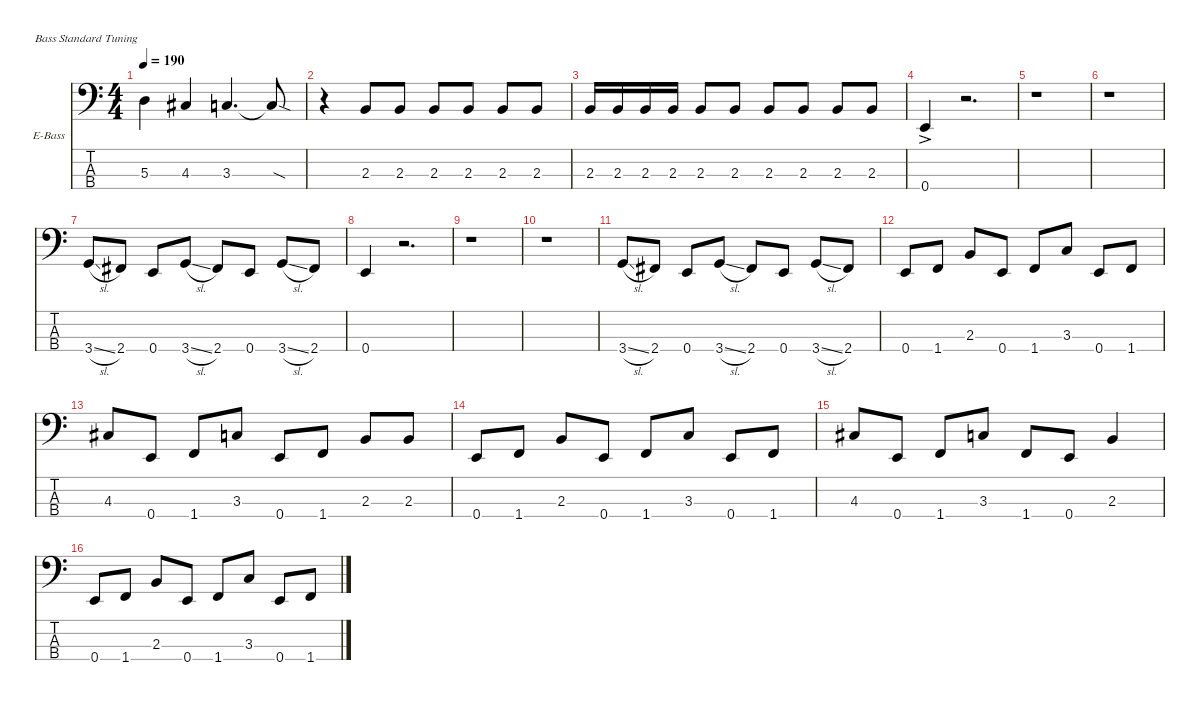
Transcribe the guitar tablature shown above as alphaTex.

\hideDynamics
\bracketExtendMode nobrackets
\firstSystemTrackNameOrientation horizontal
\otherSystemsTrackNameOrientation horizontal
\track ("Cliff Burton" "E-Bass") {instrument electricbassfinger}
\staff {score tabs}
\tuning (G2 D2 A1 E1)
\ts (4 4)
\tempo 190
\clef f4
\ks c
5.3.4{dy fff beam Down} 4.3{acc #}.4{beam Up} 3.3.4{d beam Up} 3.3{sod t}.8{dy f beam Up} |
r.4{beam Down} 2.3.8{dy fff beam Up} 2.3.8{beam Up} 2.3.8{beam Up} 2.3.8{beam Up} 2.3.8{beam Up} 2.3.8{beam Up} |
2.3.16{beam Up} 2.3.16{beam Up} 2.3.16{beam Up} 2.3.16{beam Up} 2.3.8{beam Up} 2.3.8{beam Up} 2.3.8{beam Up} 2.3.8{beam Up} 2.3.8{beam Up} 2.3.8{beam Up} |
0.4{ac}.4{dy ff beam Up} r.2{d beam Up} |
r.1{beam Down} |
r.1{beam Down} |
3.4{sl}.8{dy fff beam Up} 2.4{acc #}.8{beam Up} 0.4.8{beam Up} 3.4{sl}.8{beam Up} 2.4{acc #}.8{beam Up} 0.4.8{beam Up} 3.4{sl}.8{beam Up} 2.4{acc #}.8{beam Up} |
0.4.4{beam Up} r.2{d beam Up} |
r.1{beam Down} |
r.1{beam Down} |
3.4{sl}.8{beam Up} 2.4{acc #}.8{beam Up} 0.4.8{beam Up} 3.4{sl}.8{beam Up} 2.4{acc #}.8{beam Up} 0.4.8{beam Up} 3.4{sl}.8{beam Up} 2.4{acc #}.8{beam Up} |
0.4.8{beam Up} 1.4.8{beam Up} 2.3.8{beam Up} 0.4.8{beam Up} 1.4.8{beam Up} 3.3.8{beam Up} 0.4.8{beam Up} 1.4.8{beam Up} |
4.3{acc #}.8{beam Up} 0.4.8{beam Up} 1.4.8{beam Up} 3.3.8{beam Up} 0.4.8{beam Up} 1.4.8{beam Up} 2.3.8{beam Up} 2.3.8{beam Up} |
0.4.8{beam Up} 1.4.8{beam Up} 2.3.8{beam Up} 0.4.8{beam Up} 1.4.8{beam Up} 3.3.8{beam Up} 0.4.8{beam Up} 1.4.8{beam Up} |
4.3{acc #}.8{beam Up} 0.4.8{beam Up} 1.4.8{beam Up} 3.3.8{beam Up} 1.4.8{beam Up} 0.4.8{beam Up} 2.3.4{beam Up} |
0.4.8{beam Up} 1.4.8{beam Up} 2.3.8{beam Up} 0.4.8{beam Up} 1.4.8{beam Up} 3.3.8{beam Up} 0.4.8{beam Up} 1.4.8{beam Up}
